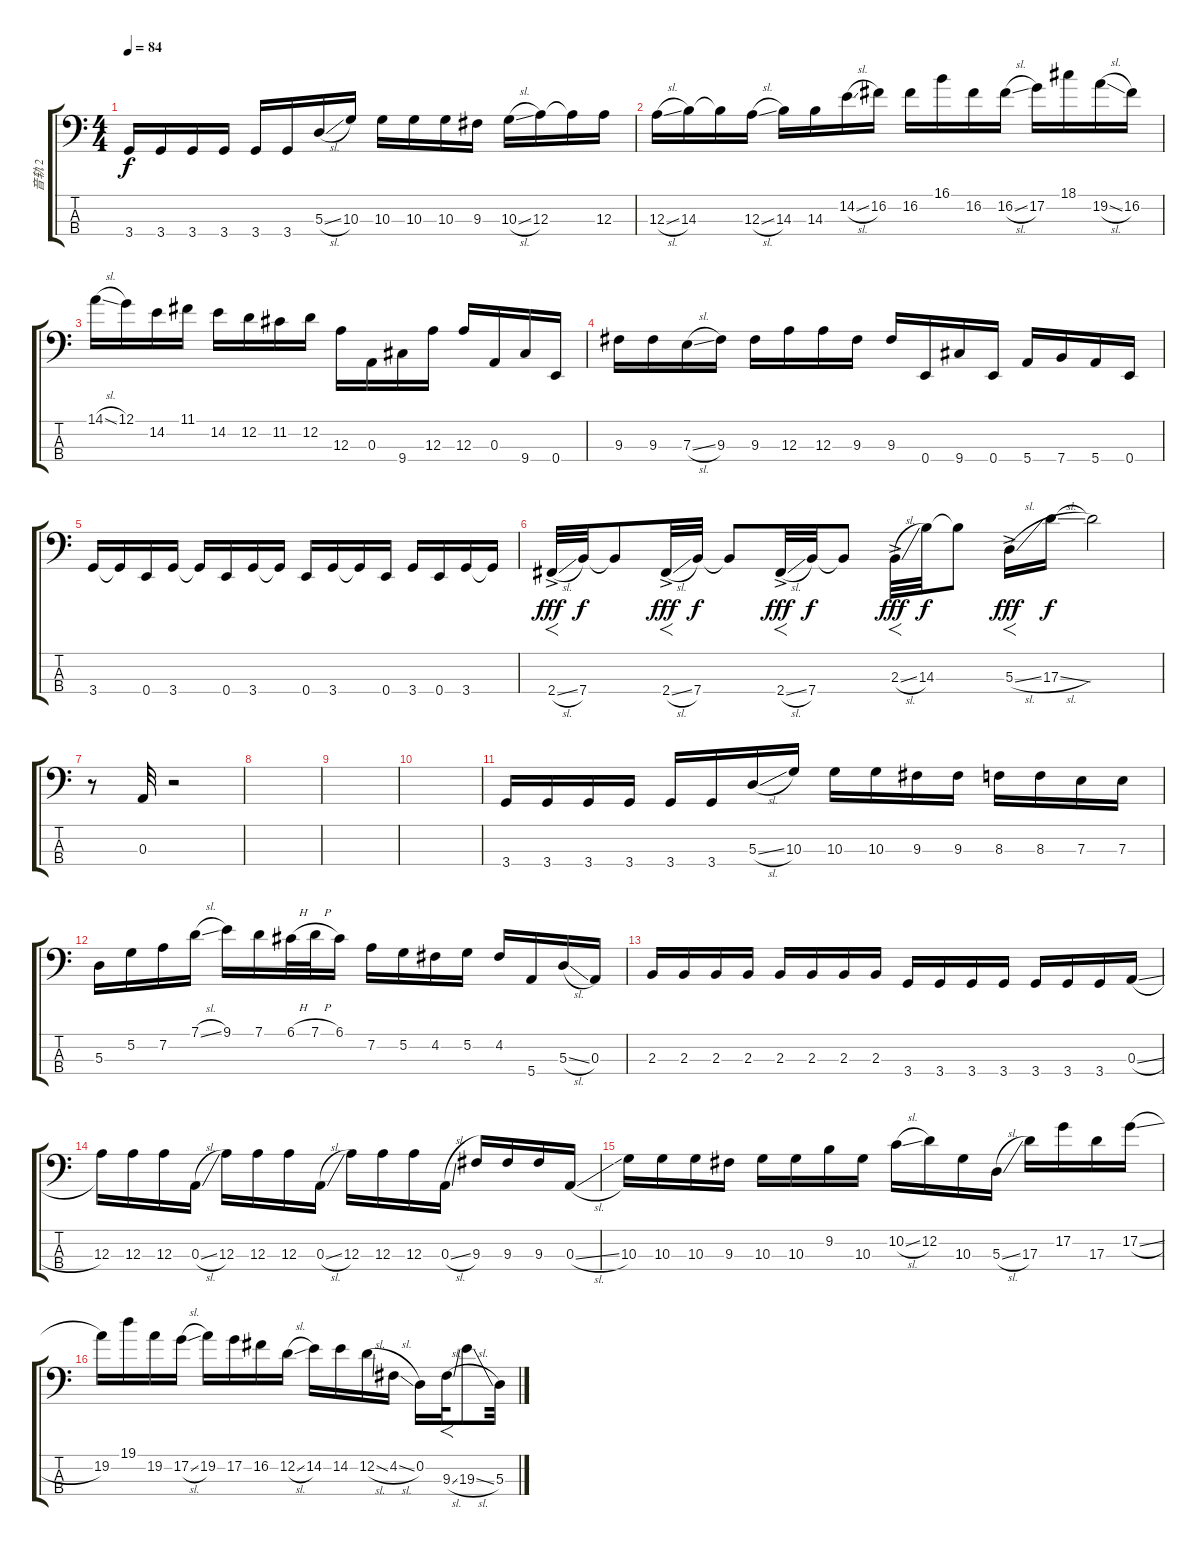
\track ("音轨 2" "音轨 2") {instrument electricbassfinger}
\staff {score tabs}
\tuning (G2 D2 A1 E1) {hide}
\ts (4 4)
\tempo 84
\clef f4
\ks c
3.4.16{dy f} 3.4.16 3.4.16 3.4.16 3.4.16 3.4.16 5.3{sl}.16 10.3.16 10.3.16 10.3.16 10.3.16 9.3.16 10.3{sl}.16 12.3.16 12.3{t}.16 12.3.16 |
12.3{sl}.16 14.3.16 14.3{t}.16 12.3{sl}.16 14.3.16 14.3.16 14.2{sl}.16 16.2.16 16.2.16 16.1.16 16.2.16 16.2{sl}.16 17.2.16 18.1.16 19.2{sl}.16 16.2.16 |
14.1{sl}.16 12.1.16 14.2.16 11.1.16 14.2.16 12.2.16 11.2.16 12.2.16 12.3.16 0.3.16 9.4.16 12.3.16 12.3.16 0.3.16 9.4.16 0.4.16 |
9.3.16 9.3.16 7.3{sl}.16 9.3.16 9.3.16 12.3.16 12.3.16 9.3.16 9.3.16 0.4.16 9.4.16 0.4.16 5.4.16 7.4.16 5.4.16 0.4.16 |
3.4.16 3.4{t}.16 0.4.16 3.4.16 3.4{t}.16 0.4.16 3.4.16 3.4{t}.16 0.4.16 3.4.16 3.4{t}.16 0.4.16 3.4.16 0.4.16 3.4.16 3.4{t}.16 |
2.4{sl ac}.32{f dy fff} 7.4.32{dy f} 7.4{t}.8 2.4{sl ac}.32{f dy fff} 7.4.32{dy f} 7.4{t}.8 2.4{sl ac}.32{f dy fff} 7.4.32{dy f} 7.4{t}.8 2.3{sl ac}.32{f dy fff} 14.3.32{dy f} 14.3{t}.8 5.3{sl ac}.16{f dy fff} 17.3{sl}.16{dy f} 17.3{t}.2 |
r.8 0.3.32 r.2 |
|
|
|
3.4.16 3.4.16 3.4.16 3.4.16 3.4.16 3.4.16 5.3{sl}.16 10.3.16 10.3.16 10.3.16 9.3.16 9.3.16 8.3.16 8.3.16 7.3.16 7.3.16 |
5.3.16 5.2.16 7.2.16 7.1{sl}.16 9.1.16 7.1.16 6.1{h}.32 7.1{h}.32 6.1.16 7.2.16 5.2.16 4.2.16 5.2.16 4.2.16 5.4.16 5.3{sl}.16 0.3.16 |
2.3.16 2.3.16 2.3.16 2.3.16 2.3.16 2.3.16 2.3.16 2.3.16 3.4.16 3.4.16 3.4.16 3.4.16 3.4.16 3.4.16 3.4.16 0.3{sl}.16 |
12.3.16 12.3.16 12.3.16 0.3{sl}.16 12.3.16 12.3.16 12.3.16 0.3{sl}.16 12.3.16 12.3.16 12.3.16 0.3{sl}.16 9.3.16 9.3.16 9.3.16 0.3{sl}.16 |
10.3.16 10.3.16 10.3.16 9.3.16 10.3.16 10.3.16 9.2.16 10.3.16 10.2{sl}.16 12.2.16 10.3.16 5.3{sl}.16 17.3.16 17.2.16 17.3.16 17.2{sl}.16 |
19.2.16 19.1.16 19.2.16 17.2{sl}.16 19.2.16 17.2.16 16.2.16 12.2{sl}.16 14.2.16 14.2.16 12.2{sl}.16 4.2{sl}.16 0.2.16 9.3{sl}.32{f} 19.3{sl}.8 5.3.32
